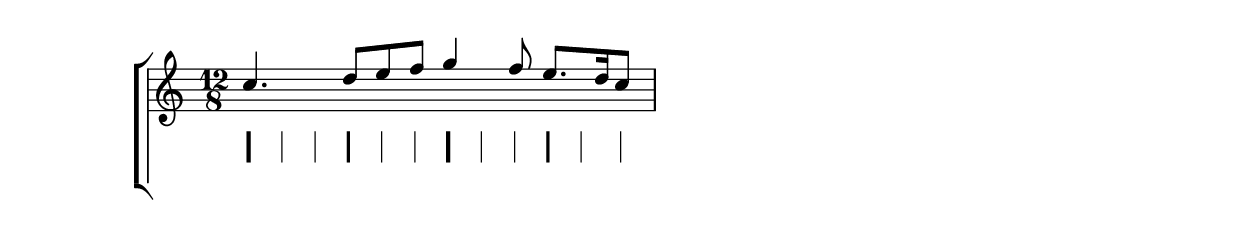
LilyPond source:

%% Do not edit this file; it is automatically
%% generated from LSR http://lsr.dsi.unimi.it
%% This file is in the public domain.
\version "2.13.20"

\header {
  lsrtags = "editorial-annotations"

%% Translation of GIT committish: 0b55335aeca1de539bf1125b717e0c21bb6fa31b
  texidoces = "
Se pueden trazar líneas verticales normales entre pentagramas para
mostrar la relación entre notas; sin embargo, en caso de música
monofónica, podemos hacer invisible el segundo pentagrama, y que
las líneas sean más cortas, como en este fragmento de código.

"
  doctitlees = "Líneas de rejilla: destacar ritmos y la relación temporal entre notas"

  texidoc = "
Regular vertical lines can be drawn between staves to show note
synchronization; however, in case of monophonic music, you may want to
make the second stave invisible, and make the lines shorter like in
this snippet.

"
  doctitle = "Grid lines: emphasizing rhythms and notes synchronization"
} % begin verbatim

\score {
  \new ChoirStaff {
    \relative c'' <<
      \new Staff {
        \time 12/8
        \stemUp
        c4. d8 e8 f g4 f8 e8. d16 c8
      }
      \new Staff {
        % hides staff and notes so that only the grid lines are visible
        \hideNotes
        \override Staff.BarLine #'transparent = ##t
        \override Staff.StaffSymbol #'line-count = #0
        \override Staff.TimeSignature #'transparent = ##t
        \override Staff.Clef #'transparent = ##t

        % dummy notes to force regular note spacing
        \once  \override Score.GridLine #'thickness = #4.0
        c8 c c
        \once  \override Score.GridLine #'thickness = #3.0
        c8 c c
        \once  \override Score.GridLine #'thickness = #4.0
        c8 c c
        \once  \override Score.GridLine #'thickness = #3.0
        c8 c c
      }
    >>
  }
  \layout {
    \context {
      \Score
      \consists "Grid_line_span_engraver"
      % center grid lines horizontally below note heads
      \override NoteColumn #'X-offset = #-0.5
    }
    \context {
      \Staff
      \consists "Grid_point_engraver"
      gridInterval = #(ly:make-moment 1 8)
      % set line length and positioning:
      % two staff spaces above center line on hidden staff
      % to four spaces below center line on visible staff
      \override GridPoint #'Y-extent = #'(2 . -4)
    }
    ragged-right = ##t
  }
}

